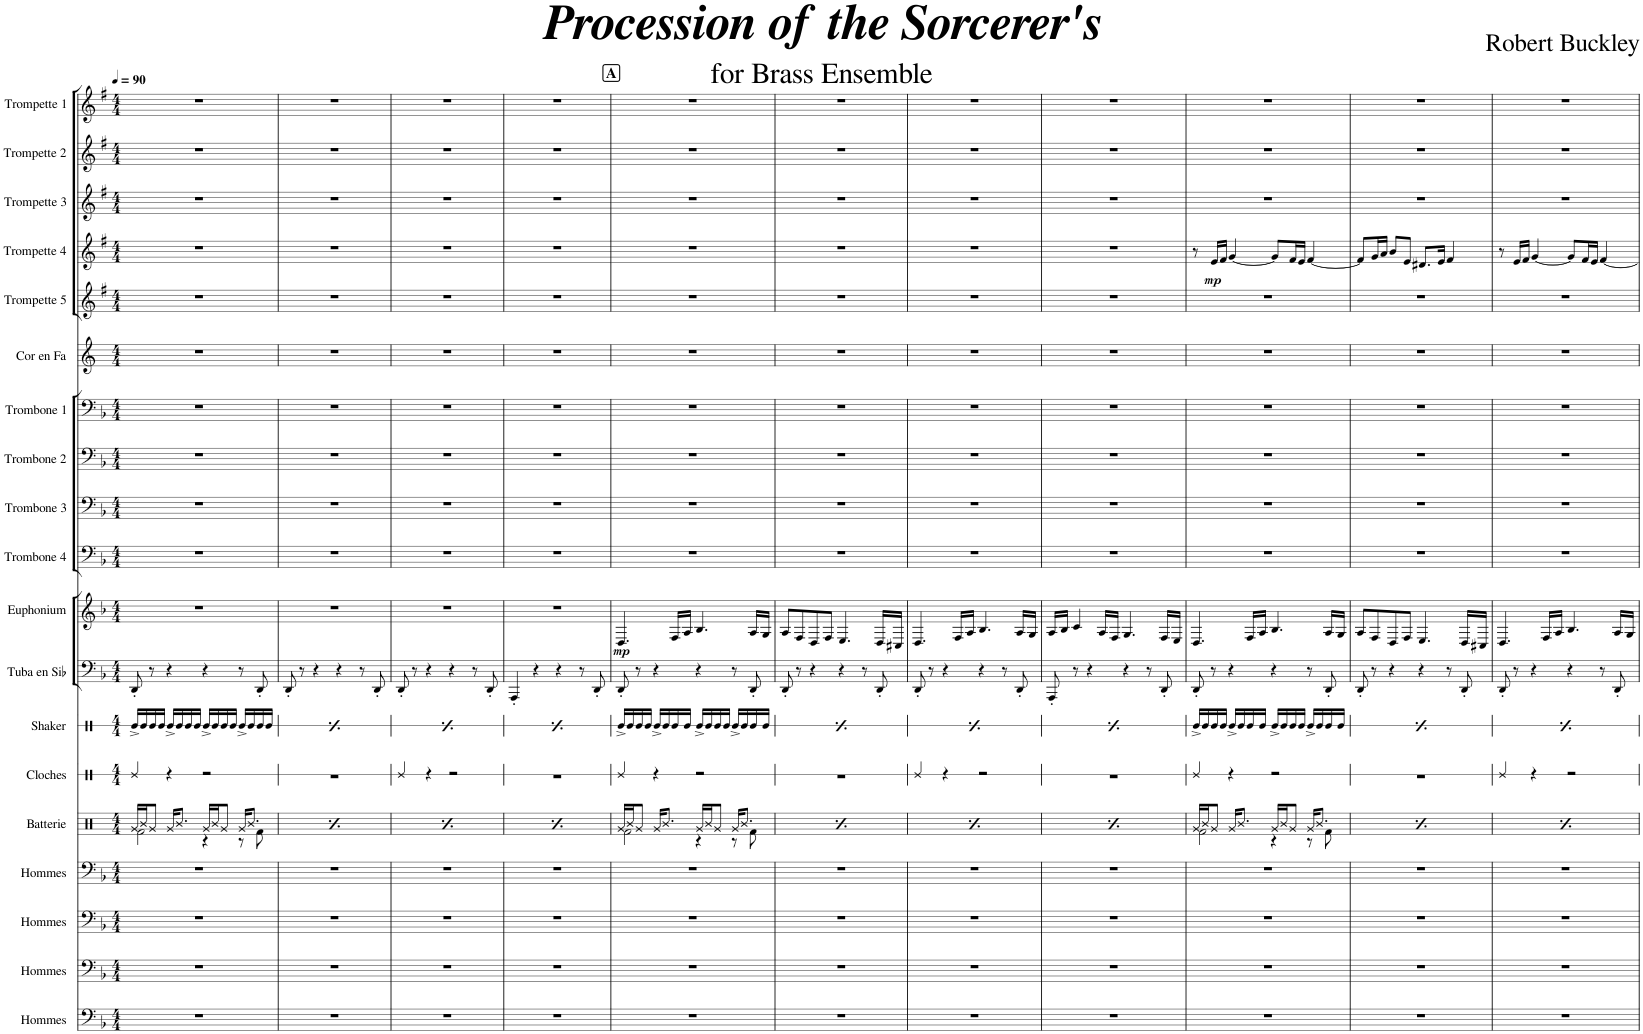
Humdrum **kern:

**kern	**kern	**kern	**kern	**kern	**kern	**kern	**kern	**kern	**dynam	**kern	**kern	**kern	**kern	**kern	**kern	**kern	**dynam	**kern	**kern	**kern
*part19	*part18	*part17	*part16	*part15	*part14	*part13	*part12	*part11	*part11	*part10	*part9	*part8	*part7	*part6	*part5	*part4	*part4	*part3	*part2	*part1
*staff19	*staff18	*staff17	*staff16	*staff15	*staff14	*staff13	*staff12	*staff11	*staff11	*staff10	*staff9	*staff8	*staff7	*staff6	*staff5	*staff4	*staff4	*staff3	*staff2	*staff1
*I"Hommes	*I"Hommes	*I"Hommes	*I"Hommes	*I"Batterie	*I"Cloches	*I"Shaker	*I"Tuba en Sib	*I"Euphonium	*	*I"Trombone 4	*I"Trombone 3	*I"Trombone 2	*I"Trombone 1	*I"Cor en Fa	*I"Trompette 5	*I"Trompette 4	*	*I"Trompette 3	*I"Trompette 2	*I"Trompette 1
*I'H.	*I'H.	*I'H.	*I'H.	*I'Bat.	*I'Cl.	*I'Sh.	*I'Tu. Sib	*I'Euph.	*	*I'Trb. 4	*I'Trb. 3	*I'Trb. 2	*I'Trb. 1	*I'Cor Fa	*I'Trp. 5	*I'Trp. 4	*	*I'Trp. 3	*I'Trp. 2	*I'Trp. 1
*	*	*	*	*	*stria1	*stria1	*	*	*	*	*	*	*	*	*	*	*	*	*	*
*clefF4	*clefF4	*clefF4	*clefF4	*clefX	*clefX	*clefX	*clefF4	*clefG2	*	*clefF4	*clefF4	*clefF4	*clefF4	*clefG2	*clefG2	*clefG2	*	*clefG2	*clefG2	*clefG2
*	*	*	*	*	*	*	*	*	*	*	*	*	*	*Trd4c7	*Trd1c2	*Trd1c2	*	*Trd1c2	*Trd1c2	*Trd1c2
*k[b-]	*k[b-]	*k[b-]	*k[b-]	*k[]	*k[]	*k[]	*k[b-]	*k[b-]	*	*k[b-]	*k[b-]	*k[b-]	*k[b-]	*k[]	*k[f#]	*k[f#]	*	*k[f#]	*k[f#]	*k[f#]
*M4/4	*M4/4	*M4/4	*M4/4	*M4/4	*M4/4	*M4/4	*M4/4	*M4/4	*	*M4/4	*M4/4	*M4/4	*M4/4	*M4/4	*M4/4	*M4/4	*	*M4/4	*M4/4	*M4/4
*MM90	*MM90	*MM90	*MM90	*MM90	*MM90	*MM90	*MM90	*MM90	*	*MM90	*MM90	*MM90	*MM90	*MM90	*MM90	*MM90	*	*MM90	*MM90	*MM90
=1	=1	=1	=1	=1	=1	=1	=1	=1	=1	=1	=1	=1	=1	=1	=1	=1	=1	=1	=1	=1
*	*	*	*	*^	*	*	*	*	*	*	*	*	*	*	*	*	*	*	*	*
1r	1r	1r	1r	16Rg/LL	2Rf\	4Re/	16Re^/LL	8DD'/	1r	.	1r	1r	1r	1r	1r	1r	1r	.	1r	1r	1r
.	.	.	.	16R/J	.	.	16Re/	.	.	.	.	.	.	.	.	.	.	.	.	.	.
.	.	.	.	8Rg/J	.	.	16Re/	8r	.	.	.	.	.	.	.	.	.	.	.	.	.
.	.	.	.	.	.	.	16Re/JJ	.	.	.	.	.	.	.	.	.	.	.	.	.	.
.	.	.	.	16Rg/KL	.	4r	16Re^/LL	4r	.	.	.	.	.	.	.	.	.	.	.	.	.
.	.	.	.	8.R/J	.	.	16Re/	.	.	.	.	.	.	.	.	.	.	.	.	.	.
.	.	.	.	.	.	.	16Re/	.	.	.	.	.	.	.	.	.	.	.	.	.	.
.	.	.	.	.	.	.	16Re/JJ	.	.	.	.	.	.	.	.	.	.	.	.	.	.
.	.	.	.	16Rg/LL	4r	2r	16Re^/LL	4r	.	.	.	.	.	.	.	.	.	.	.	.	.
.	.	.	.	16R/J	.	.	16Re/	.	.	.	.	.	.	.	.	.	.	.	.	.	.
.	.	.	.	8Rg/J	.	.	16Re/	.	.	.	.	.	.	.	.	.	.	.	.	.	.
.	.	.	.	.	.	.	16Re/JJ	.	.	.	.	.	.	.	.	.	.	.	.	.	.
.	.	.	.	16Rg/KL	8r	.	16Re^/LL	8r	.	.	.	.	.	.	.	.	.	.	.	.	.
.	.	.	.	8.R/J	.	.	16Re/	.	.	.	.	.	.	.	.	.	.	.	.	.	.
.	.	.	.	.	8Rf\	.	16Re/	8DD'/	.	.	.	.	.	.	.	.	.	.	.	.	.
.	.	.	.	.	.	.	16Re/JJ	.	.	.	.	.	.	.	.	.	.	.	.	.	.
=2	=2	=2	=2	=2	=2	=2	=2	=2	=2	=2	=2	=2	=2	=2	=2	=2	=2	=2	=2	=2	=2
1r	1r	1r	1r	16Rg/LL	2Rf\	1r	16Re^/LL	8DD'/	1r	.	1r	1r	1r	1r	1r	1r	1r	.	1r	1r	1r
.	.	.	.	16R/J	.	.	16Re/	.	.	.	.	.	.	.	.	.	.	.	.	.	.
.	.	.	.	8Rg/J	.	.	16Re/	8r	.	.	.	.	.	.	.	.	.	.	.	.	.
.	.	.	.	.	.	.	16Re/JJ	.	.	.	.	.	.	.	.	.	.	.	.	.	.
.	.	.	.	16Rg/KL	.	.	16Re^/LL	4r	.	.	.	.	.	.	.	.	.	.	.	.	.
.	.	.	.	8.R/J	.	.	16Re/	.	.	.	.	.	.	.	.	.	.	.	.	.	.
.	.	.	.	.	.	.	16Re/	.	.	.	.	.	.	.	.	.	.	.	.	.	.
.	.	.	.	.	.	.	16Re/JJ	.	.	.	.	.	.	.	.	.	.	.	.	.	.
.	.	.	.	16Rg/LL	4r	.	16Re^/LL	4r	.	.	.	.	.	.	.	.	.	.	.	.	.
.	.	.	.	16R/J	.	.	16Re/	.	.	.	.	.	.	.	.	.	.	.	.	.	.
.	.	.	.	8Rg/J	.	.	16Re/	.	.	.	.	.	.	.	.	.	.	.	.	.	.
.	.	.	.	.	.	.	16Re/JJ	.	.	.	.	.	.	.	.	.	.	.	.	.	.
.	.	.	.	16Rg/KL	8r	.	16Re^/LL	8r	.	.	.	.	.	.	.	.	.	.	.	.	.
.	.	.	.	8.R/J	.	.	16Re/	.	.	.	.	.	.	.	.	.	.	.	.	.	.
.	.	.	.	.	8Rf\	.	16Re/	8DD'/	.	.	.	.	.	.	.	.	.	.	.	.	.
.	.	.	.	.	.	.	16Re/JJ	.	.	.	.	.	.	.	.	.	.	.	.	.	.
=3	=3	=3	=3	=3	=3	=3	=3	=3	=3	=3	=3	=3	=3	=3	=3	=3	=3	=3	=3	=3	=3
1r	1r	1r	1r	16Rg/LL	2Rf\	4Re/	16Re^/LL	8DD'/	1r	.	1r	1r	1r	1r	1r	1r	1r	.	1r	1r	1r
.	.	.	.	16R/J	.	.	16Re/	.	.	.	.	.	.	.	.	.	.	.	.	.	.
.	.	.	.	8Rg/J	.	.	16Re/	8r	.	.	.	.	.	.	.	.	.	.	.	.	.
.	.	.	.	.	.	.	16Re/JJ	.	.	.	.	.	.	.	.	.	.	.	.	.	.
.	.	.	.	16Rg/KL	.	4r	16Re^/LL	4r	.	.	.	.	.	.	.	.	.	.	.	.	.
.	.	.	.	8.R/J	.	.	16Re/	.	.	.	.	.	.	.	.	.	.	.	.	.	.
.	.	.	.	.	.	.	16Re/	.	.	.	.	.	.	.	.	.	.	.	.	.	.
.	.	.	.	.	.	.	16Re/JJ	.	.	.	.	.	.	.	.	.	.	.	.	.	.
.	.	.	.	16Rg/LL	4r	2r	16Re^/LL	4r	.	.	.	.	.	.	.	.	.	.	.	.	.
.	.	.	.	16R/J	.	.	16Re/	.	.	.	.	.	.	.	.	.	.	.	.	.	.
.	.	.	.	8Rg/J	.	.	16Re/	.	.	.	.	.	.	.	.	.	.	.	.	.	.
.	.	.	.	.	.	.	16Re/JJ	.	.	.	.	.	.	.	.	.	.	.	.	.	.
.	.	.	.	16Rg/KL	8r	.	16Re^/LL	8r	.	.	.	.	.	.	.	.	.	.	.	.	.
.	.	.	.	8.R/J	.	.	16Re/	.	.	.	.	.	.	.	.	.	.	.	.	.	.
.	.	.	.	.	8Rf\	.	16Re/	8DD'/	.	.	.	.	.	.	.	.	.	.	.	.	.
.	.	.	.	.	.	.	16Re/JJ	.	.	.	.	.	.	.	.	.	.	.	.	.	.
=4	=4	=4	=4	=4	=4	=4	=4	=4	=4	=4	=4	=4	=4	=4	=4	=4	=4	=4	=4	=4	=4
1r	1r	1r	1r	16Rg/LL	2Rf\	1r	16Re^/LL	4AAA'/	1r	.	1r	1r	1r	1r	1r	1r	1r	.	1r	1r	1r
.	.	.	.	16R/J	.	.	16Re/	.	.	.	.	.	.	.	.	.	.	.	.	.	.
.	.	.	.	8Rg/J	.	.	16Re/	.	.	.	.	.	.	.	.	.	.	.	.	.	.
.	.	.	.	.	.	.	16Re/JJ	.	.	.	.	.	.	.	.	.	.	.	.	.	.
.	.	.	.	16Rg/KL	.	.	16Re^/LL	4r	.	.	.	.	.	.	.	.	.	.	.	.	.
.	.	.	.	8.R/J	.	.	16Re/	.	.	.	.	.	.	.	.	.	.	.	.	.	.
.	.	.	.	.	.	.	16Re/	.	.	.	.	.	.	.	.	.	.	.	.	.	.
.	.	.	.	.	.	.	16Re/JJ	.	.	.	.	.	.	.	.	.	.	.	.	.	.
.	.	.	.	16Rg/LL	4r	.	16Re^/LL	4r	.	.	.	.	.	.	.	.	.	.	.	.	.
.	.	.	.	16R/J	.	.	16Re/	.	.	.	.	.	.	.	.	.	.	.	.	.	.
.	.	.	.	8Rg/J	.	.	16Re/	.	.	.	.	.	.	.	.	.	.	.	.	.	.
.	.	.	.	.	.	.	16Re/JJ	.	.	.	.	.	.	.	.	.	.	.	.	.	.
.	.	.	.	16Rg/KL	8r	.	16Re^/LL	8r	.	.	.	.	.	.	.	.	.	.	.	.	.
.	.	.	.	8.R/J	.	.	16Re/	.	.	.	.	.	.	.	.	.	.	.	.	.	.
.	.	.	.	.	8Rf\	.	16Re/	8DD'/	.	.	.	.	.	.	.	.	.	.	.	.	.
.	.	.	.	.	.	.	16Re/JJ	.	.	.	.	.	.	.	.	.	.	.	.	.	.
!!LO:REH:place=s1:a:B:cj:fs=14:t=A
=5	=5	=5	=5	=5	=5	=5	=5	=5	=5	=5	=5	=5	=5	=5	=5	=5	=5	=5	=5	=5	=5
!	!	!	!	!	!	!	!	!	!	!LO:DY:b	!	!	!	!	!	!	!	!	!	!	!
1r	1r	1r	1r	16Rg/LL	2Rf\	4Re/	16Re^/LL	8DD'/	4.D/	mp	1r	1r	1r	1r	1r	1r	1r	.	1r	1r	1r
.	.	.	.	16R/J	.	.	16Re/	.	.	.	.	.	.	.	.	.	.	.	.	.	.
.	.	.	.	8Rg/J	.	.	16Re/	8r	.	.	.	.	.	.	.	.	.	.	.	.	.
.	.	.	.	.	.	.	16Re/JJ	.	.	.	.	.	.	.	.	.	.	.	.	.	.
.	.	.	.	16Rg/KL	.	4r	16Re^/LL	4r	.	.	.	.	.	.	.	.	.	.	.	.	.
.	.	.	.	8.R/J	.	.	16Re/	.	.	.	.	.	.	.	.	.	.	.	.	.	.
.	.	.	.	.	.	.	16Re/	.	16F/LL	.	.	.	.	.	.	.	.	.	.	.	.
.	.	.	.	.	.	.	16Re/JJ	.	16A/JJ	.	.	.	.	.	.	.	.	.	.	.	.
.	.	.	.	16Rg/LL	4r	2r	16Re^/LL	4r	4.B-/	.	.	.	.	.	.	.	.	.	.	.	.
.	.	.	.	16R/J	.	.	16Re/	.	.	.	.	.	.	.	.	.	.	.	.	.	.
.	.	.	.	8Rg/J	.	.	16Re/	.	.	.	.	.	.	.	.	.	.	.	.	.	.
.	.	.	.	.	.	.	16Re/JJ	.	.	.	.	.	.	.	.	.	.	.	.	.	.
.	.	.	.	16Rg/KL	8r	.	16Re^/LL	8r	.	.	.	.	.	.	.	.	.	.	.	.	.
.	.	.	.	8.R/J	.	.	16Re/	.	.	.	.	.	.	.	.	.	.	.	.	.	.
.	.	.	.	.	8Rf\	.	16Re/	8DD'/	16A/LL	.	.	.	.	.	.	.	.	.	.	.	.
.	.	.	.	.	.	.	16Re/JJ	.	16G/JJ	.	.	.	.	.	.	.	.	.	.	.	.
=6	=6	=6	=6	=6	=6	=6	=6	=6	=6	=6	=6	=6	=6	=6	=6	=6	=6	=6	=6	=6	=6
1r	1r	1r	1r	16Rg/LL	2Rf\	1r	16Re^/LL	8DD'/	8A/L	.	1r	1r	1r	1r	1r	1r	1r	.	1r	1r	1r
.	.	.	.	16R/J	.	.	16Re/	.	.	.	.	.	.	.	.	.	.	.	.	.	.
.	.	.	.	8Rg/J	.	.	16Re/	8r	8F/	.	.	.	.	.	.	.	.	.	.	.	.
.	.	.	.	.	.	.	16Re/JJ	.	.	.	.	.	.	.	.	.	.	.	.	.	.
.	.	.	.	16Rg/KL	.	.	16Re^/LL	4r	8D/	.	.	.	.	.	.	.	.	.	.	.	.
.	.	.	.	8.R/J	.	.	16Re/	.	.	.	.	.	.	.	.	.	.	.	.	.	.
.	.	.	.	.	.	.	16Re/	.	8F/J	.	.	.	.	.	.	.	.	.	.	.	.
.	.	.	.	.	.	.	16Re/JJ	.	.	.	.	.	.	.	.	.	.	.	.	.	.
.	.	.	.	16Rg/LL	4r	.	16Re^/LL	4r	4.E/	.	.	.	.	.	.	.	.	.	.	.	.
.	.	.	.	16R/J	.	.	16Re/	.	.	.	.	.	.	.	.	.	.	.	.	.	.
.	.	.	.	8Rg/J	.	.	16Re/	.	.	.	.	.	.	.	.	.	.	.	.	.	.
.	.	.	.	.	.	.	16Re/JJ	.	.	.	.	.	.	.	.	.	.	.	.	.	.
.	.	.	.	16Rg/KL	8r	.	16Re^/LL	8r	.	.	.	.	.	.	.	.	.	.	.	.	.
.	.	.	.	8.R/J	.	.	16Re/	.	.	.	.	.	.	.	.	.	.	.	.	.	.
.	.	.	.	.	8Rf\	.	16Re/	8DD'/	16D/LL	.	.	.	.	.	.	.	.	.	.	.	.
.	.	.	.	.	.	.	16Re/JJ	.	16C#X/JJ	.	.	.	.	.	.	.	.	.	.	.	.
=7	=7	=7	=7	=7	=7	=7	=7	=7	=7	=7	=7	=7	=7	=7	=7	=7	=7	=7	=7	=7	=7
1r	1r	1r	1r	16Rg/LL	2Rf\	4Re/	16Re^/LL	8DD'/	4.D/	.	1r	1r	1r	1r	1r	1r	1r	.	1r	1r	1r
.	.	.	.	16R/J	.	.	16Re/	.	.	.	.	.	.	.	.	.	.	.	.	.	.
.	.	.	.	8Rg/J	.	.	16Re/	8r	.	.	.	.	.	.	.	.	.	.	.	.	.
.	.	.	.	.	.	.	16Re/JJ	.	.	.	.	.	.	.	.	.	.	.	.	.	.
.	.	.	.	16Rg/KL	.	4r	16Re^/LL	4r	.	.	.	.	.	.	.	.	.	.	.	.	.
.	.	.	.	8.R/J	.	.	16Re/	.	.	.	.	.	.	.	.	.	.	.	.	.	.
.	.	.	.	.	.	.	16Re/	.	16F/LL	.	.	.	.	.	.	.	.	.	.	.	.
.	.	.	.	.	.	.	16Re/JJ	.	16A/JJ	.	.	.	.	.	.	.	.	.	.	.	.
.	.	.	.	16Rg/LL	4r	2r	16Re^/LL	4r	4.B-/	.	.	.	.	.	.	.	.	.	.	.	.
.	.	.	.	16R/J	.	.	16Re/	.	.	.	.	.	.	.	.	.	.	.	.	.	.
.	.	.	.	8Rg/J	.	.	16Re/	.	.	.	.	.	.	.	.	.	.	.	.	.	.
.	.	.	.	.	.	.	16Re/JJ	.	.	.	.	.	.	.	.	.	.	.	.	.	.
.	.	.	.	16Rg/KL	8r	.	16Re^/LL	8r	.	.	.	.	.	.	.	.	.	.	.	.	.
.	.	.	.	8.R/J	.	.	16Re/	.	.	.	.	.	.	.	.	.	.	.	.	.	.
.	.	.	.	.	8Rf\	.	16Re/	8DD'/	16A/LL	.	.	.	.	.	.	.	.	.	.	.	.
.	.	.	.	.	.	.	16Re/JJ	.	16G/JJ	.	.	.	.	.	.	.	.	.	.	.	.
=8	=8	=8	=8	=8	=8	=8	=8	=8	=8	=8	=8	=8	=8	=8	=8	=8	=8	=8	=8	=8	=8
1r	1r	1r	1r	16Rg/LL	2Rf\	1r	16Re^/LL	8AAA'/	16A/LL	.	1r	1r	1r	1r	1r	1r	1r	.	1r	1r	1r
.	.	.	.	16R/J	.	.	16Re/	.	16B-/JJ	.	.	.	.	.	.	.	.	.	.	.	.
.	.	.	.	8Rg/J	.	.	16Re/	8r	4c/	.	.	.	.	.	.	.	.	.	.	.	.
.	.	.	.	.	.	.	16Re/JJ	.	.	.	.	.	.	.	.	.	.	.	.	.	.
.	.	.	.	16Rg/KL	.	.	16Re^/LL	4r	.	.	.	.	.	.	.	.	.	.	.	.	.
.	.	.	.	8.R/J	.	.	16Re/	.	.	.	.	.	.	.	.	.	.	.	.	.	.
.	.	.	.	.	.	.	16Re/	.	16A/LL	.	.	.	.	.	.	.	.	.	.	.	.
.	.	.	.	.	.	.	16Re/JJ	.	16F/JJ	.	.	.	.	.	.	.	.	.	.	.	.
.	.	.	.	16Rg/LL	4r	.	16Re^/LL	4r	4.G/	.	.	.	.	.	.	.	.	.	.	.	.
.	.	.	.	16R/J	.	.	16Re/	.	.	.	.	.	.	.	.	.	.	.	.	.	.
.	.	.	.	8Rg/J	.	.	16Re/	.	.	.	.	.	.	.	.	.	.	.	.	.	.
.	.	.	.	.	.	.	16Re/JJ	.	.	.	.	.	.	.	.	.	.	.	.	.	.
.	.	.	.	16Rg/KL	8r	.	16Re^/LL	8r	.	.	.	.	.	.	.	.	.	.	.	.	.
.	.	.	.	8.R/J	.	.	16Re/	.	.	.	.	.	.	.	.	.	.	.	.	.	.
.	.	.	.	.	8Rf\	.	16Re/	8DD'/	16F/LL	.	.	.	.	.	.	.	.	.	.	.	.
.	.	.	.	.	.	.	16Re/JJ	.	16E/JJ	.	.	.	.	.	.	.	.	.	.	.	.
=9	=9	=9	=9	=9	=9	=9	=9	=9	=9	=9	=9	=9	=9	=9	=9	=9	=9	=9	=9	=9	=9
1r	1r	1r	1r	16Rg/LL	2Rf\	4Re/	16Re^/LL	8DD'/	4.D/	.	1r	1r	1r	1r	1r	1r	8r	.	1r	1r	1r
.	.	.	.	16R/J	.	.	16Re/	.	.	.	.	.	.	.	.	.	.	.	.	.	.
!	!	!	!	!	!	!	!	!	!	!	!	!	!	!	!	!	!	!LO:DY:b	!	!	!
.	.	.	.	8Rg/J	.	.	16Re/	8r	.	.	.	.	.	.	.	.	16e/LL	mp	.	.	.
.	.	.	.	.	.	.	16Re/JJ	.	.	.	.	.	.	.	.	.	16f#/JJ	.	.	.	.
.	.	.	.	16Rg/KL	.	4r	16Re^/LL	4r	.	.	.	.	.	.	.	.	[4g/	.	.	.	.
.	.	.	.	8.R/J	.	.	16Re/	.	.	.	.	.	.	.	.	.	.	.	.	.	.
.	.	.	.	.	.	.	16Re/	.	16F/LL	.	.	.	.	.	.	.	.	.	.	.	.
.	.	.	.	.	.	.	16Re/JJ	.	16A/JJ	.	.	.	.	.	.	.	.	.	.	.	.
.	.	.	.	16Rg/LL	4r	2r	16Re^/LL	4r	4.B-/	.	.	.	.	.	.	.	8g/L]	.	.	.	.
.	.	.	.	16R/J	.	.	16Re/	.	.	.	.	.	.	.	.	.	.	.	.	.	.
.	.	.	.	8Rg/J	.	.	16Re/	.	.	.	.	.	.	.	.	.	16f#/L	.	.	.	.
.	.	.	.	.	.	.	16Re/JJ	.	.	.	.	.	.	.	.	.	16e/JJ	.	.	.	.
.	.	.	.	16Rg/KL	8r	.	16Re^/LL	8r	.	.	.	.	.	.	.	.	[4f#/	.	.	.	.
.	.	.	.	8.R/J	.	.	16Re/	.	.	.	.	.	.	.	.	.	.	.	.	.	.
.	.	.	.	.	8Rf\	.	16Re/	8DD'/	16A/LL	.	.	.	.	.	.	.	.	.	.	.	.
.	.	.	.	.	.	.	16Re/JJ	.	16G/JJ	.	.	.	.	.	.	.	.	.	.	.	.
=10	=10	=10	=10	=10	=10	=10	=10	=10	=10	=10	=10	=10	=10	=10	=10	=10	=10	=10	=10	=10	=10
1r	1r	1r	1r	16Rg/LL	2Rf\	1r	16Re^/LL	8DD'/	8A/L	.	1r	1r	1r	1r	1r	1r	8f#/L]	.	1r	1r	1r
.	.	.	.	16R/J	.	.	16Re/	.	.	.	.	.	.	.	.	.	.	.	.	.	.
.	.	.	.	8Rg/J	.	.	16Re/	8r	8F/	.	.	.	.	.	.	.	16g/L	.	.	.	.
.	.	.	.	.	.	.	16Re/JJ	.	.	.	.	.	.	.	.	.	16a/JJ	.	.	.	.
.	.	.	.	16Rg/KL	.	.	16Re^/LL	4r	8D/	.	.	.	.	.	.	.	8b/L	.	.	.	.
.	.	.	.	8.R/J	.	.	16Re/	.	.	.	.	.	.	.	.	.	.	.	.	.	.
.	.	.	.	.	.	.	16Re/	.	8F/J	.	.	.	.	.	.	.	8e/J	.	.	.	.
.	.	.	.	.	.	.	16Re/JJ	.	.	.	.	.	.	.	.	.	.	.	.	.	.
.	.	.	.	16Rg/LL	4r	.	16Re^/LL	4r	4.E/	.	.	.	.	.	.	.	8.d#X/L	.	.	.	.
.	.	.	.	16R/J	.	.	16Re/	.	.	.	.	.	.	.	.	.	.	.	.	.	.
.	.	.	.	8Rg/J	.	.	16Re/	.	.	.	.	.	.	.	.	.	.	.	.	.	.
.	.	.	.	.	.	.	16Re/JJ	.	.	.	.	.	.	.	.	.	16e/Jk	.	.	.	.
.	.	.	.	16Rg/KL	8r	.	16Re^/LL	8r	.	.	.	.	.	.	.	.	4f#/	.	.	.	.
.	.	.	.	8.R/J	.	.	16Re/	.	.	.	.	.	.	.	.	.	.	.	.	.	.
.	.	.	.	.	8Rf\	.	16Re/	8DD'/	16D/LL	.	.	.	.	.	.	.	.	.	.	.	.
.	.	.	.	.	.	.	16Re/JJ	.	16C#X/JJ	.	.	.	.	.	.	.	.	.	.	.	.
=11	=11	=11	=11	=11	=11	=11	=11	=11	=11	=11	=11	=11	=11	=11	=11	=11	=11	=11	=11	=11	=11
1r	1r	1r	1r	16Rg/LL	2Rf\	4Re/	16Re^/LL	8DD'/	4.D/	.	1r	1r	1r	1r	1r	1r	8r	.	1r	1r	1r
.	.	.	.	16R/J	.	.	16Re/	.	.	.	.	.	.	.	.	.	.	.	.	.	.
.	.	.	.	8Rg/J	.	.	16Re/	8r	.	.	.	.	.	.	.	.	16e/LL	.	.	.	.
.	.	.	.	.	.	.	16Re/JJ	.	.	.	.	.	.	.	.	.	16f#/JJ	.	.	.	.
.	.	.	.	16Rg/KL	.	4r	16Re^/LL	4r	.	.	.	.	.	.	.	.	[4g/	.	.	.	.
.	.	.	.	8.R/J	.	.	16Re/	.	.	.	.	.	.	.	.	.	.	.	.	.	.
.	.	.	.	.	.	.	16Re/	.	16F/LL	.	.	.	.	.	.	.	.	.	.	.	.
.	.	.	.	.	.	.	16Re/JJ	.	16A/JJ	.	.	.	.	.	.	.	.	.	.	.	.
.	.	.	.	16Rg/LL	4r	2r	16Re^/LL	4r	4.B-/	.	.	.	.	.	.	.	8g/L]	.	.	.	.
.	.	.	.	16R/J	.	.	16Re/	.	.	.	.	.	.	.	.	.	.	.	.	.	.
.	.	.	.	8Rg/J	.	.	16Re/	.	.	.	.	.	.	.	.	.	16f#/L	.	.	.	.
.	.	.	.	.	.	.	16Re/JJ	.	.	.	.	.	.	.	.	.	16e/JJ	.	.	.	.
.	.	.	.	16Rg/KL	8r	.	16Re^/LL	8r	.	.	.	.	.	.	.	.	[4f#/	.	.	.	.
.	.	.	.	8.R/J	.	.	16Re/	.	.	.	.	.	.	.	.	.	.	.	.	.	.
.	.	.	.	.	8Rf\	.	16Re/	8DD'/	16A/LL	.	.	.	.	.	.	.	.	.	.	.	.
.	.	.	.	.	.	.	16Re/JJ	.	16G/JJ	.	.	.	.	.	.	.	.	.	.	.	.
*	*	*	*	*v	*v	*	*	*	*	*	*	*	*	*	*	*	*	*	*	*	*
=	=	=	=	=	=	=	=	=	=	=	=	=	=	=	=	=	=	=	=	=
*-	*-	*-	*-	*-	*-	*-	*-	*-	*-	*-	*-	*-	*-	*-	*-	*-	*-	*-	*-	*-
